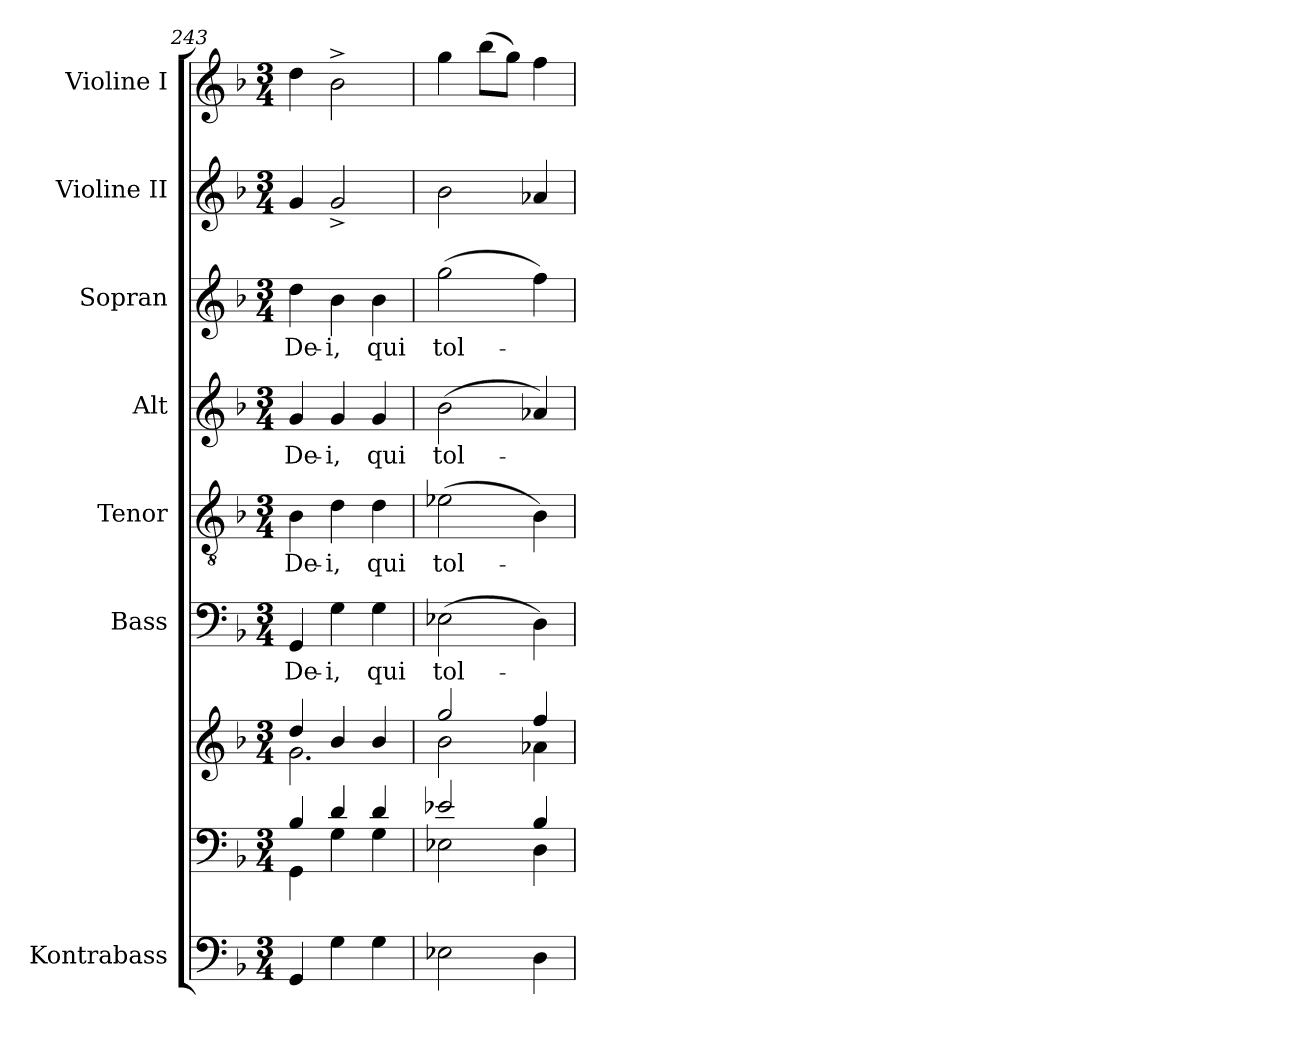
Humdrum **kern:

**kern	**kern	**kern	**kern	**text	**kern	**text	**kern	**text	**kern	**text	**kern	**kern
*part8	*part7	*part7	*part6	*part6	*part5	*part5	*part4	*part4	*part3	*part3	*part2	*part1
*staff9	*staff8	*staff7	*staff6	*staff6	*staff5	*staff5	*staff4	*staff4	*staff3	*staff3	*staff2	*staff1
*I"Kontrabass	*	*	*I"Bass	*	*I"Tenor	*	*I"Alt	*	*I"Sopran	*	*I"Violine II	*I"Violine I
*I'Kb.	*	*	*I'B.	*	*I'T.	*	*I'A.	*	*I'S.	*	*I'Vl. II	*I'Vl. I
*clefF4	*clefF4	*clefG2	*clefF4	*	*clefGv2	*	*clefG2	*	*clefG2	*	*clefG2	*clefG2
*ITrd7c12	*	*	*	*	*	*	*	*	*	*	*	*
*k[b-]	*k[b-]	*k[b-]	*k[b-]	*	*k[b-]	*	*k[b-]	*	*k[b-]	*	*k[b-]	*k[b-]
*F:	*F:	*F:	*F:	*	*F:	*	*F:	*	*F:	*	*F:	*F:
*M3/4	*M3/4	*M3/4	*M3/4	*	*M3/4	*	*M3/4	*	*M3/4	*	*M3/4	*M3/4
=243	=243	=243	=243	=243	=243	=243	=243	=243	=243	=243	=243	=243
*	*^	*^	*	*	*	*	*	*	*	*	*	*
!	!	!	!	!	!	!LO:LY:b	!	!LO:LY:b	!	!LO:LY:b	!	!LO:LY:b	!	!
4GGG/	4B-/	4GG\	4dd/	2.g\	4GG/	De-	4B-\	De-	4g/	De-	4dd\	De-	4g/	4dd\
!	!	!	!	!	!	!LO:LY:b	!	!LO:LY:b	!	!LO:LY:b	!	!LO:LY:b	!	!
4GG\	4d/	4G\	4b-/	.	4G\	-i,	4d\	-i,	4g/	-i,	4b-\	-i,	2g^</	2b-^>\
!	!	!	!	!	!	!LO:LY:b	!	!LO:LY:b	!	!LO:LY:b	!	!LO:LY:b	!	!
4GG\	4d/	4G\	4b-/	.	4G\	qui	4d\	qui	4g/	qui	4b-\	qui	.	.
=244	=244	=244	=244	=244	=244	=244	=244	=244	=244	=244	=244	=244	=244	=244
!	!	!	!	!	!	!LO:LY:b	!	!LO:LY:b	!	!LO:LY:b	!	!LO:LY:b	!	!
2EE-X\	2e-X/	2E-X\	2gg/	2b-\	(>2E-X\	tol-	(>2e-X\	tol-	(>2b-\	tol-	(>2gg\	tol-	2b-\	4gg\
.	.	.	.	.	.	.	.	.	.	.	.	.	.	(>8bb-\L
.	.	.	.	.	.	.	.	.	.	.	.	.	.	8gg\J)
4DD\	4B-/	4D\	4ff/	4a-X\	4D\)	.	4B-\)	.	4a-X/)	.	4ff\)	.	4a-X/	4ff\
*	*v	*v	*	*	*	*	*	*	*	*	*	*	*	*
*	*	*v	*v	*	*	*	*	*	*	*	*	*	*
=	=	=	=	=	=	=	=	=	=	=	=	=
*-	*-	*-	*-	*-	*-	*-	*-	*-	*-	*-	*-	*-
